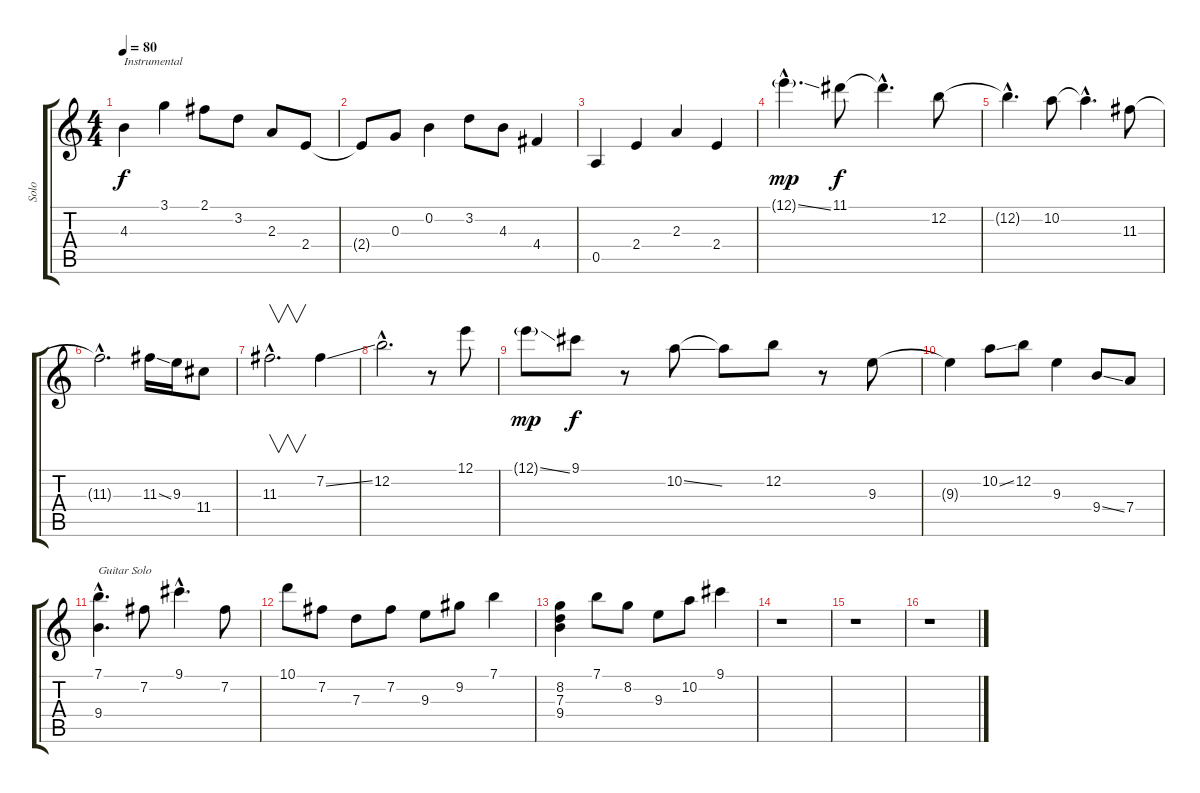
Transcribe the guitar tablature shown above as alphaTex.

\track ("Solo" "Solo") {instrument electricguitarclean}
\staff {score tabs}
\tuning (E4 B3 G3 D3 A2 E2) {hide}
\ts (4 4)
\tempo 80
\clef g2
\ks c
4.3.4{txt "Instrumental" dy f} 3.1.4 2.1.8 3.2.8 2.3.8 2.4.8 |
2.4{t}.8 0.3.8 0.2.4 3.2.8 4.3.8 4.4.4 |
0.5.4 2.4.4 2.3.4 2.4.4 |
12.1{ss g hac}.4{d dy mp} 11.1.8{dy f} 11.1{hac t}.4{d} 12.2.8 |
12.2{hac t}.4{d} 10.2.8 10.2{hac t}.4{d} 11.3.8 |
11.3{hac t}.2{d} 11.3{ss}.16 9.3.16 11.4.8 |
11.3{hac}.2{v d} 7.2{ss}.4 |
12.2{hac}.2{d} r.8 12.1.8 |
12.1{ss g}.8{dy mp} 9.1.8{dy f} r.8 10.2{ss}.8 10.2{t}.8 12.2.8 r.8 9.3.8 |
9.3{t}.4 10.2{ss}.8 12.2.8 9.3.4 9.4{ss}.8 7.4.8 |
(7.1{hac} 9.4{hac}).4{d txt "Guitar Solo"} 7.2.8 9.1{hac}.4{d} 7.2.8 |
10.1.8 7.2.8 7.3.8 7.2.8 9.3.8 9.2.8 7.1.4 |
(8.2 7.3 9.4).4 7.1.8 8.2.8 9.3.8 10.2.8 9.1.4 |
r.1 |
r.1 |
r.1
